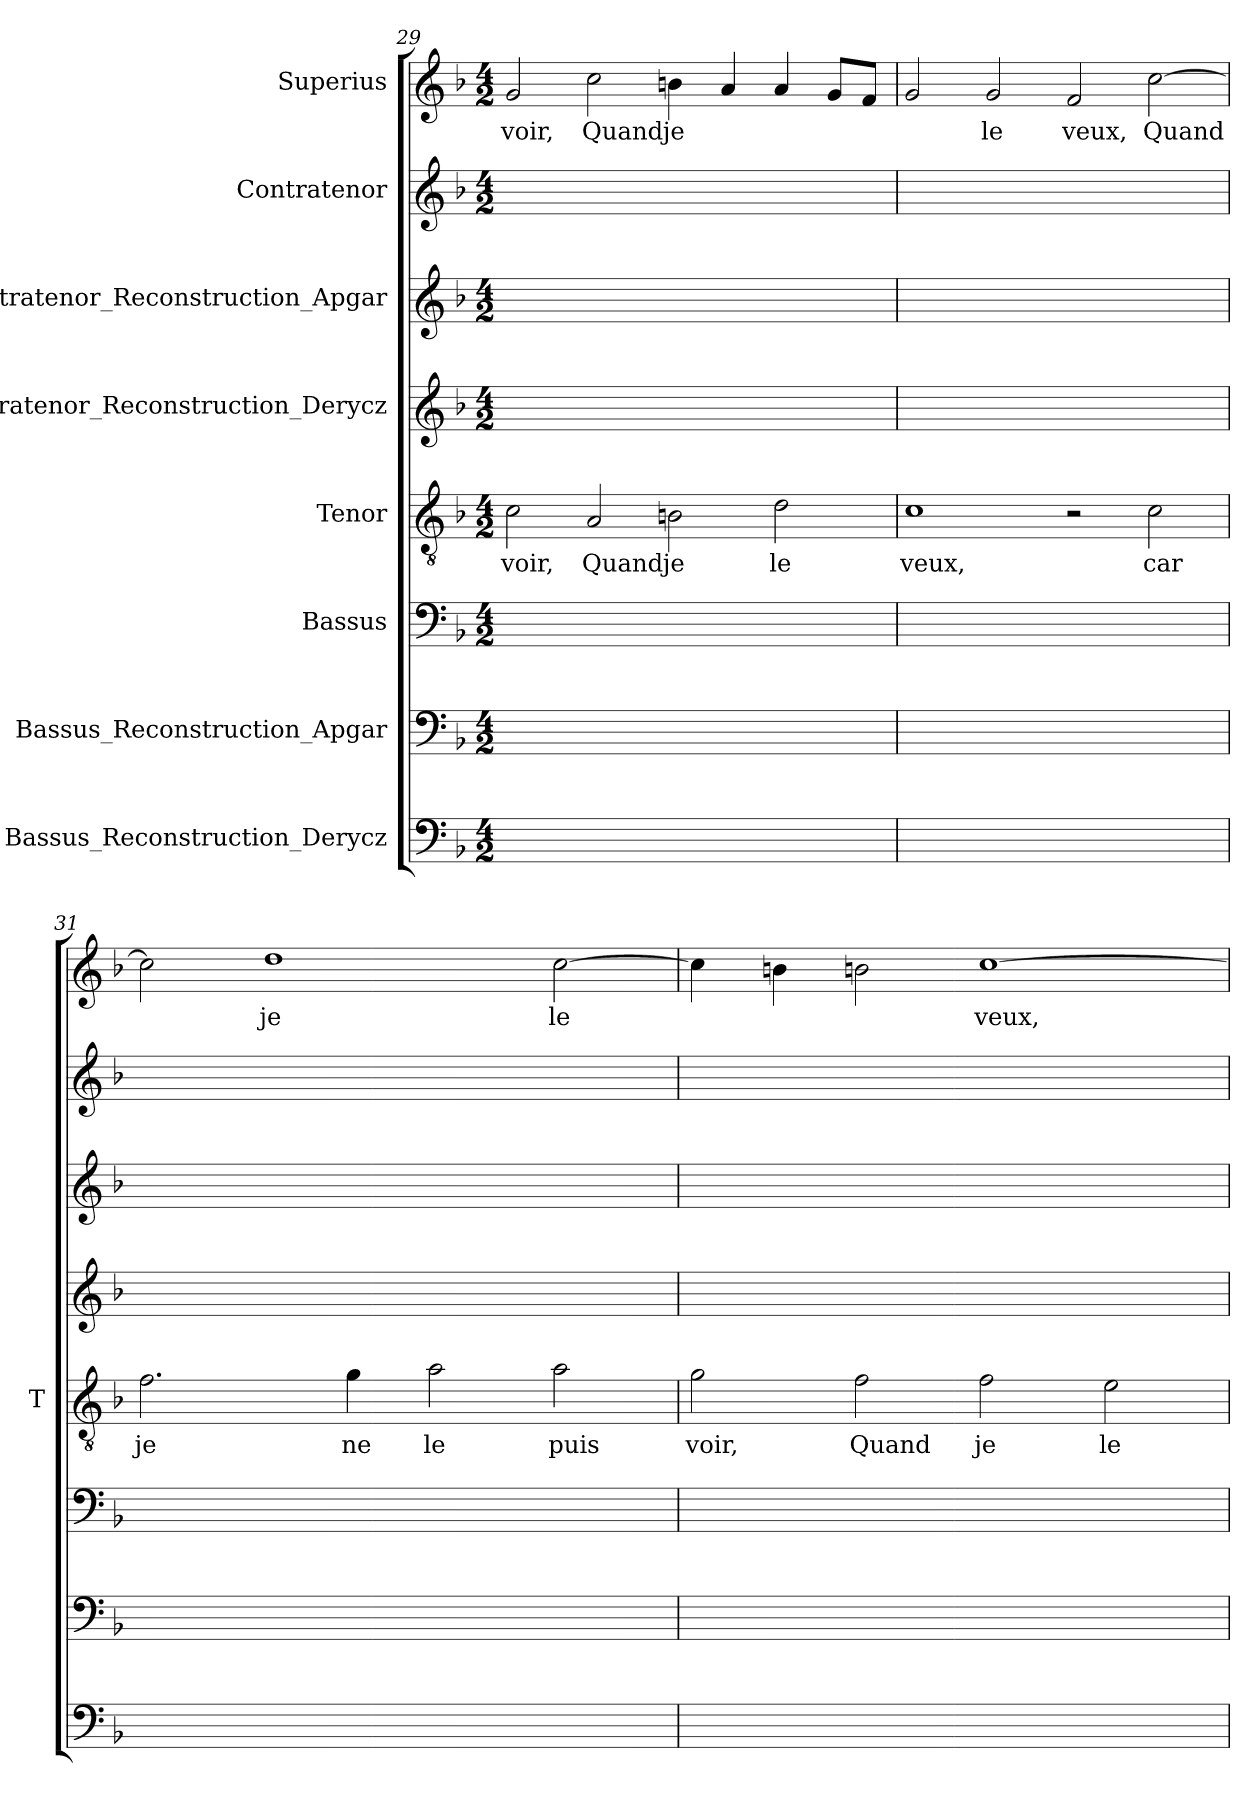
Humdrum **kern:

**kern	**kern	**kern	**kern	**text	**kern	**kern	**kern	**kern	**text
*part8	*part7	*part6	*part5	*part5	*part4	*part3	*part2	*part1	*part1
*staff8	*staff7	*staff6	*staff5	*staff5	*staff4	*staff3	*staff2	*staff1	*staff1
*I"Bassus_Reconstruction_Derycz	*I"Bassus_Reconstruction_Apgar	*I"Bassus	*I"Tenor	*	*I"Contratenor_Reconstruction_Derycz	*I"Contratenor_Reconstruction_Apgar	*I"Contratenor	*I"Superius	*
*	*	*	*I'T	*	*	*	*	*	*
*clefF4	*clefF4	*clefF4	*clefGv2	*	*clefG2	*clefG2	*clefG2	*clefG2	*
*k[b-]	*k[b-]	*k[b-]	*k[b-]	*	*k[b-]	*k[b-]	*k[b-]	*k[b-]	*
*M4/2	*M4/2	*M4/2	*M4/2	*	*M4/2	*M4/2	*M4/2	*M4/2	*
=29	=29	=29	=29	=29	=29	=29	=29	=29	=29
0ryy	0ryy	0ryy	2c	-voir,	0ryy	0ryy	0ryy	2g	-voir,
.	.	.	2A	-Quand	.	.	.	2cc	-Quand
.	.	.	2Bn	-je	.	.	.	4b	-je
.	.	.	.	.	.	.	.	4a	.
.	.	.	2d	-le	.	.	.	4a	.
.	.	.	.	.	.	.	.	8gL	.
.	.	.	.	.	.	.	.	8fJ	.
=30	=30	=30	=30	=30	=30	=30	=30	=30	=30
0ryy	0ryy	0ryy	1c	-veux,	0ryy	0ryy	0ryy	2g	.
.	.	.	.	.	.	.	.	2g	-le
.	.	.	2r	.	.	.	.	2f	-veux,
.	.	.	2c	-car	.	.	.	[2cc	-Quand
=31	=31	=31	=31	=31	=31	=31	=31	=31	=31
0ryy	0ryy	0ryy	2.f	-je	0ryy	0ryy	0ryy	2cc]	.
.	.	.	.	.	.	.	.	1dd	-je
.	.	.	4g	-ne	.	.	.	.	.
.	.	.	2a	-le	.	.	.	.	.
.	.	.	2a	-puis	.	.	.	[2cc	-le
=32	=32	=32	=32	=32	=32	=32	=32	=32	=32
0ryy	0ryy	0ryy	2g	-voir,	0ryy	0ryy	0ryy	4cc]	.
.	.	.	.	.	.	.	.	4bn	.
.	.	.	2f	-Quand	.	.	.	2bn	.
.	.	.	2f	-je	.	.	.	[1cc	-veux,
.	.	.	2e	-le	.	.	.	.	.
=	=	=	=	=	=	=	=	=	=
*-	*-	*-	*-	*-	*-	*-	*-	*-	*-
